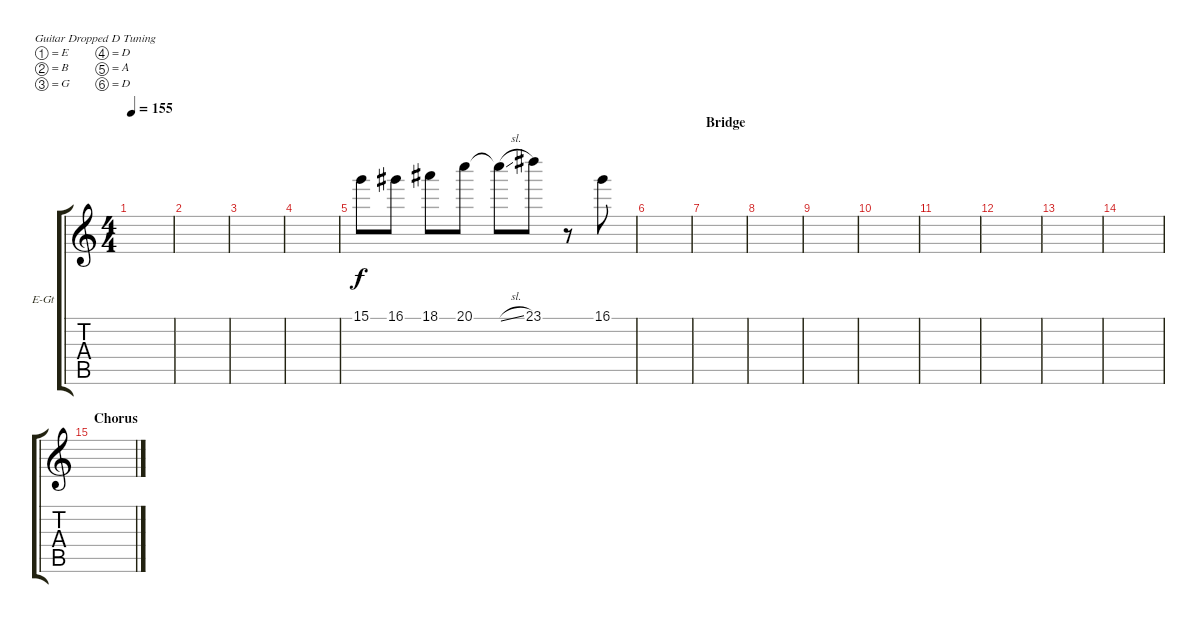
\defaultSystemsLayout 4
\bracketExtendMode groupsimilarinstruments
\firstSystemTrackNameOrientation horizontal
\otherSystemsTrackNameOrientation horizontal
\track ("Extra-SOLO" "E-Gt") {instrument distortionguitar}
\staff {score tabs}
\tuning (E4 B3 G3 D3 A2 D2)
\ts (4 4)
\tempo 155
\clef g2
\scale
0.333333
\ks c
|
\scale
0.333333 |
\scale
0.333333 |
\scale
0.333333 |
\scale
0.333333 15.1.8 16.1.8 18.1.8 20.1.8 20.1{sl t}.8 23.1.8 r.8 16.1.8 |
\scale
0.333333 |
\section ("" "Bridge")
\scale
0.333333 |
\scale
0.333333 |
\scale
0.333333 |
\scale
0.333333 |
\scale
0.333333 |
\scale
0.333333 |
\scale
0.333333 |
\scale
0.333333 |
\section ("" "Chorus")
\scale
0.333333 |
\scale
0.333333
